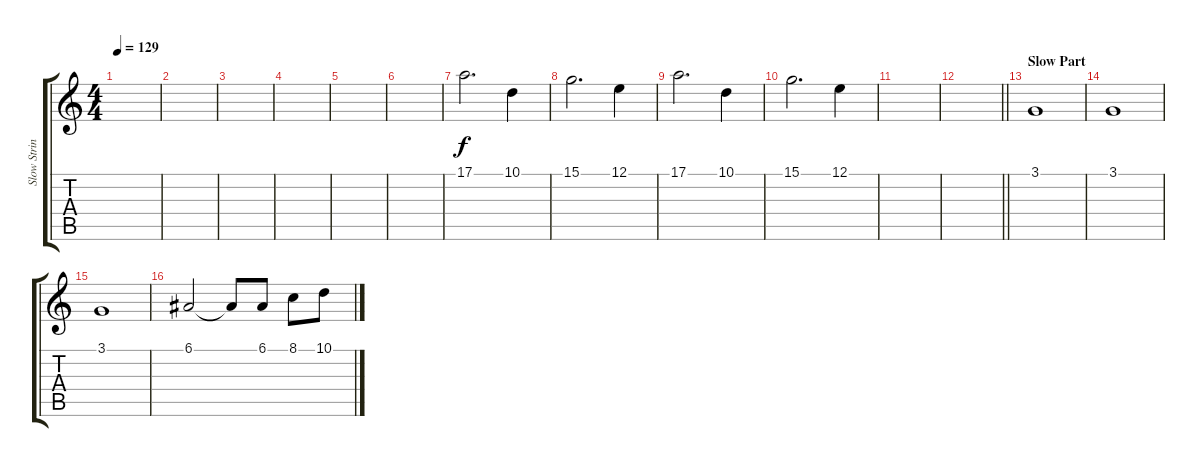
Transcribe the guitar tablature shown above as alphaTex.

\track ("Slow Strings" "Slow Strin") {instrument synthstrings1}
\staff {score tabs}
\tuning (E4 B3 G3 D3 A2 E2) {hide}
\ts (4 4)
\tempo 129
\clef g2
\ks c
|
|
|
|
|
|
17.1.2{d} 10.1.4 |
15.1.2{d} 12.1.4 |
17.1.2{d} 10.1.4 |
15.1.2{d} 12.1.4 |
|
\barLineRight lightlight
|
\section ("" "Slow Part")
3.1.1 |
3.1.1 |
3.1.1 |
6.1.2 6.1{t}.8 6.1.8 8.1.8 10.1.8
